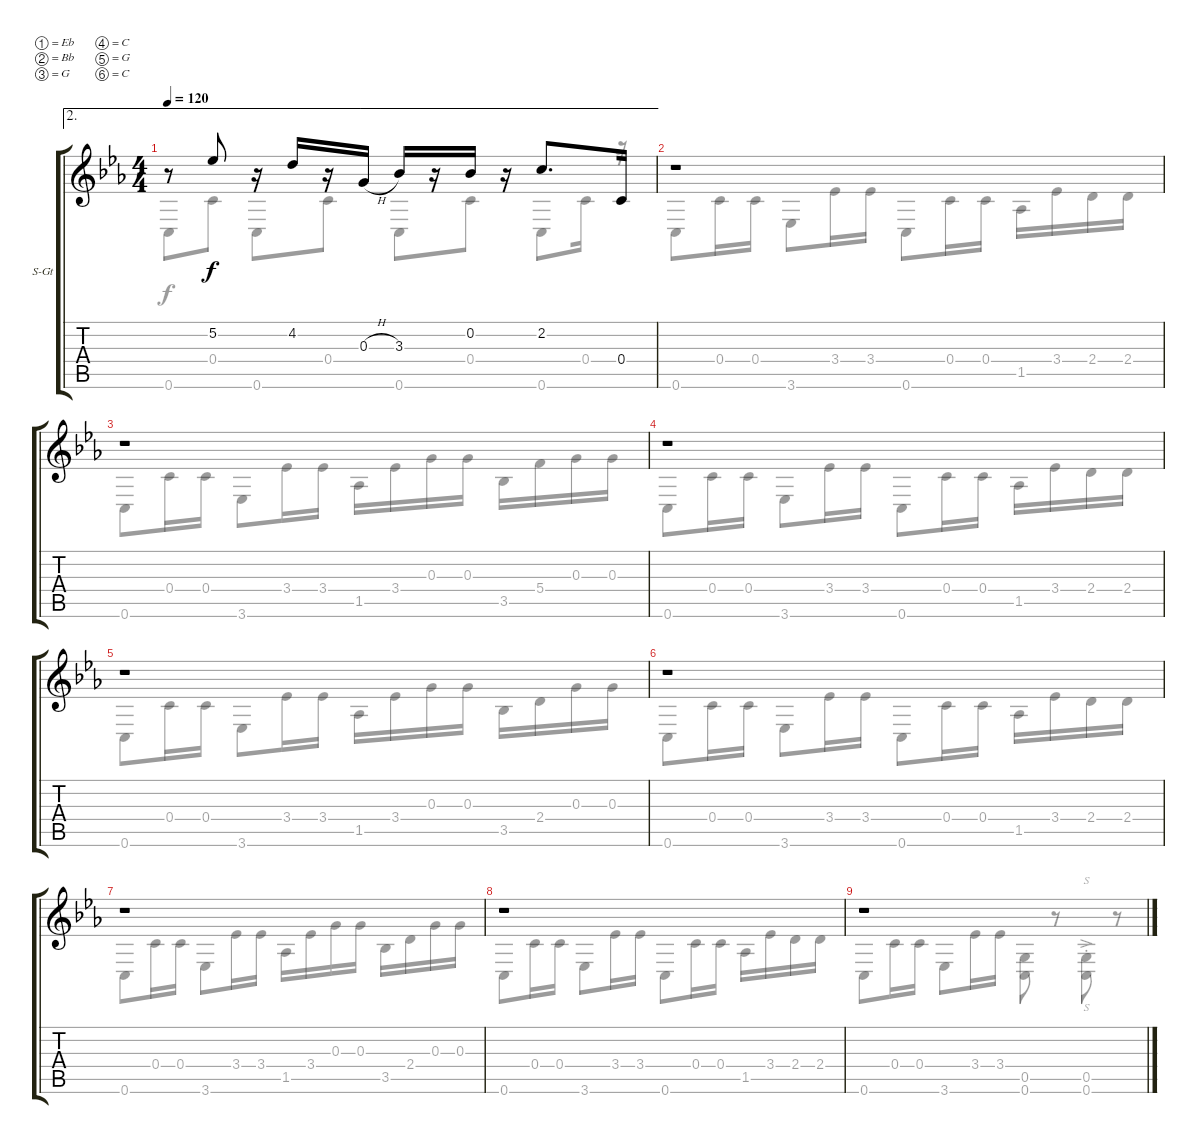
\bracketExtendMode groupsimilarinstruments
\firstSystemTrackNameOrientation horizontal
\otherSystemsTrackNameOrientation horizontal
\track ("Track 1" "S-Gt") {instrument acousticguitarsteel}
\staff {score tabs}
\tuning (Eb4 Bb3 G3 C3 G2 C2)
\voice
\ae 2
\ts (4 4)
\tempo 120
\clef g2
\ks cminor
r.8{dy f} 5.2.8 r.16 4.2.16 r.16 0.3{h}.16 3.3.16 r.16 0.2.16 r.16 2.2.8{d} 0.4.16 |
r.1 |
r.1 |
r.1 |
r.1 |
r.1 |
r.1 |
r.1 |
r.1
\voice
\clef g2
\ottava regular
\simile none
\ks cminor
0.6.8{dy f} 0.4.8 0.6.8 0.4.8 0.6.8 0.4.8 0.6.8 0.4.16 r.16 |
0.6.8 0.4.16 0.4.16 3.6.8 3.4.16 3.4.16 0.6.8 0.4.16 0.4.16 1.5.16 3.4.16 2.4.16 2.4.16 |
0.6.8 0.4.16 0.4.16 3.6.8 3.4.16 3.4.16 1.5.16 3.4.16 0.3.16 0.3.16 3.5.16 5.4.16 0.3.16 0.3.16 |
0.6.8 0.4.16 0.4.16 3.6.8 3.4.16 3.4.16 0.6.8 0.4.16 0.4.16 1.5.16 3.4.16 2.4.16 2.4.16 |
0.6.8 0.4.16 0.4.16 3.6.8 3.4.16 3.4.16 1.5.16 3.4.16 0.3.16 0.3.16 3.5.16 2.4.16 0.3.16 0.3.16 |
0.6.8 0.4.16 0.4.16 3.6.8 3.4.16 3.4.16 0.6.8 0.4.16 0.4.16 1.5.16 3.4.16 2.4.16 2.4.16 |
0.6.8 0.4.16 0.4.16 3.6.8 3.4.16 3.4.16 1.5.16 3.4.16 0.3.16 0.3.16 3.5.16 2.4.16 0.3.16 0.3.16 |
0.6.8 0.4.16 0.4.16 3.6.8 3.4.16 3.4.16 0.6.8 0.4.16 0.4.16 1.5.16 3.4.16 2.4.16 2.4.16 |
0.6.8 0.4.16 0.4.16 3.6.8 3.4.16 3.4.16 (0.5 0.6).8 r.8 (0.5{ac st} 0.6{ac st}).8{s} r.8
